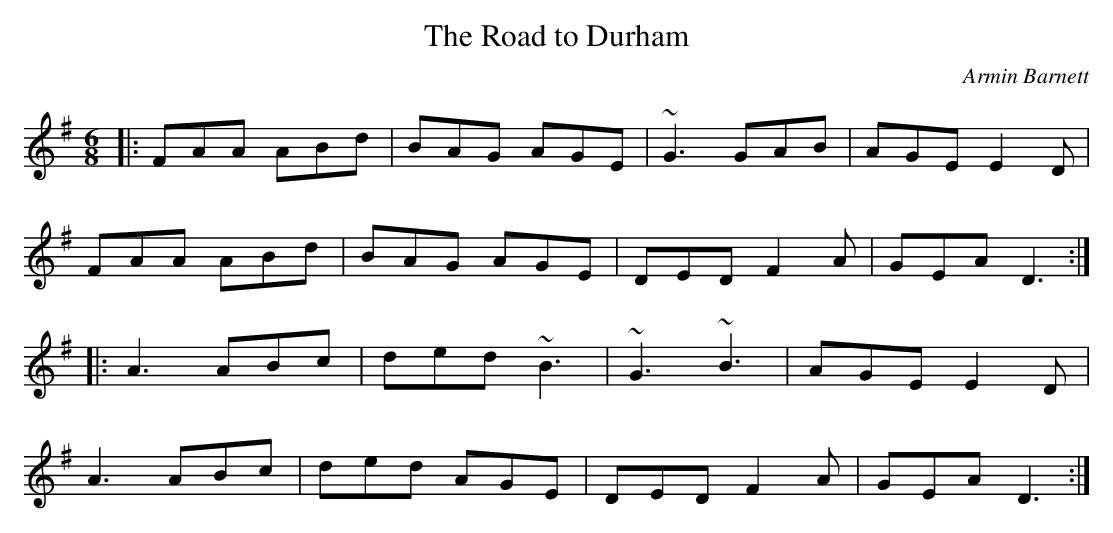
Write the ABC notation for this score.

X:1
T:Road to Durham, The
C:Armin Barnett
M:6/8
K:Dmix
|: FAA ABd | BAG AGE | ~G3 GAB | AGE E2D |
FAA ABd | BAG AGE | DED F2A | GEA D3 :|
|: A3 ABc | ded ~B3 | ~G3 ~B3 | AGE E2D |
A3 ABc | ded AGE | DED F2A | GEA D3 :|
